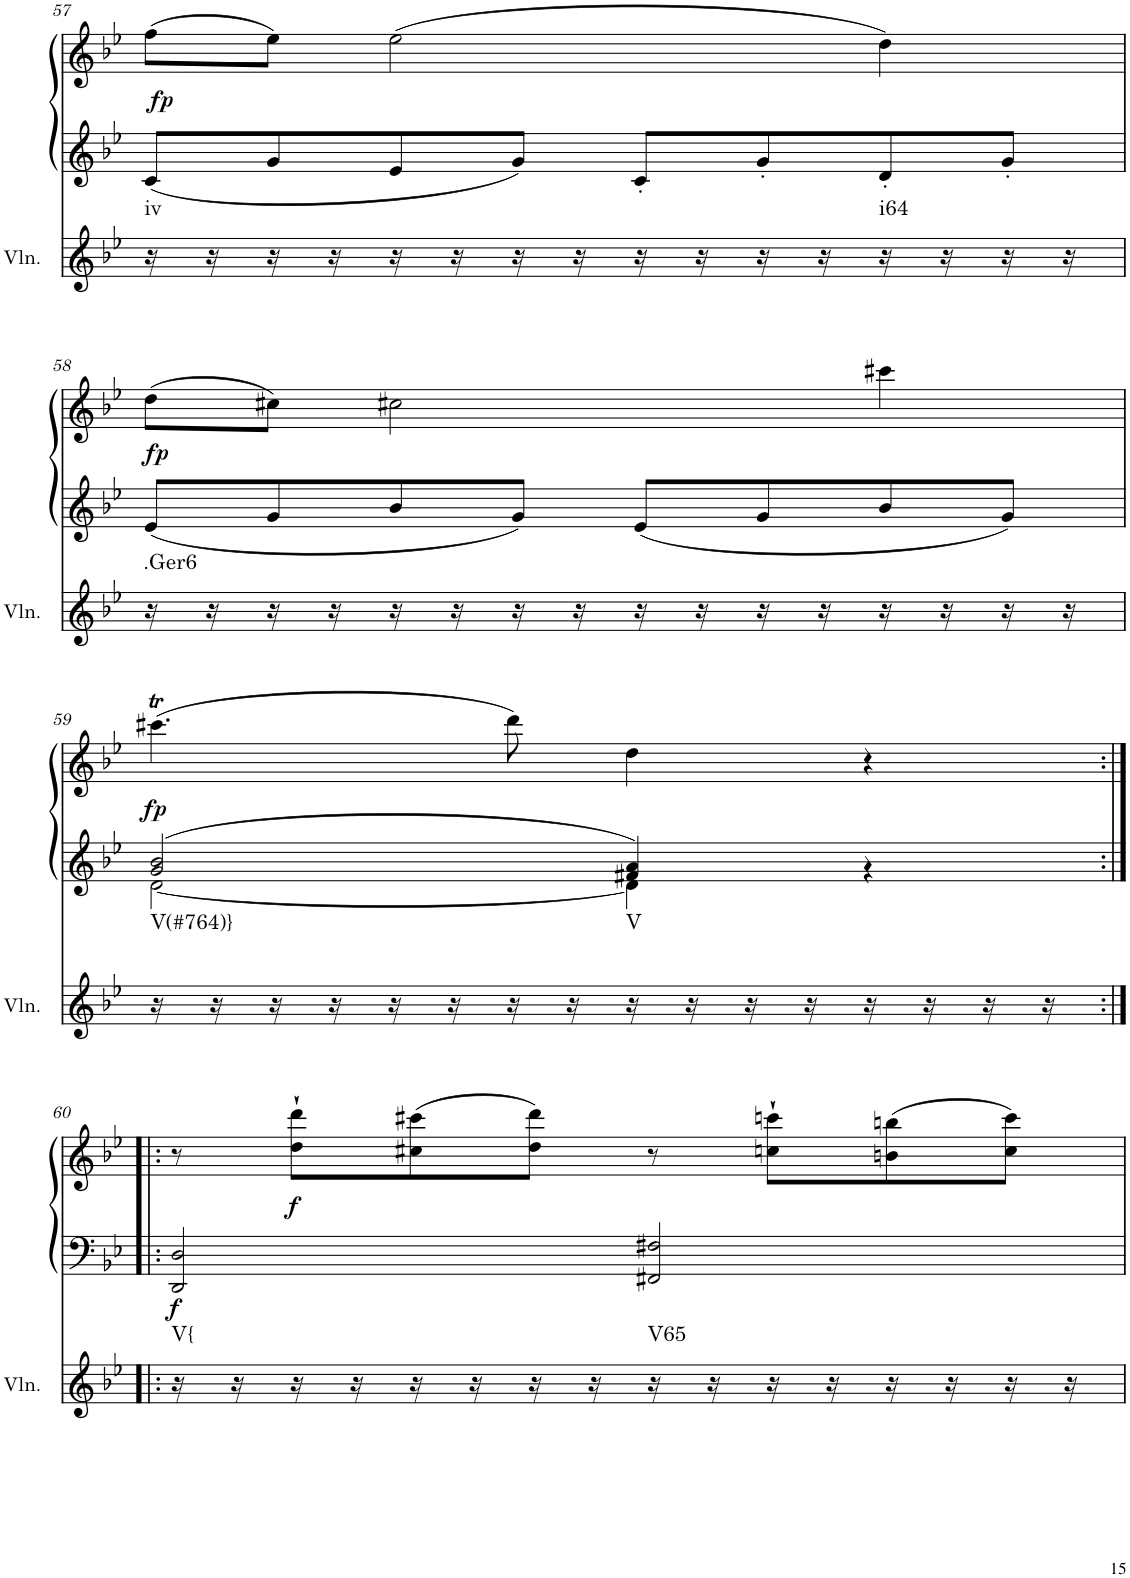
**kern	**harte	**kern	**kern	**dynam
*part2	*part2	*part1	*part1	*part1
*staff3	*	*staff2	*staff1	*staff1/2
*I"Violin	*	*I"Klavier linke Hand	*	*
*I'Vln.	*	*	*	*
!!LO:PB:g=z
*clefG2	*	*clefF4	*clefG2	*
*k[b-e-]	*	*k[b-e-]	*k[b-e-]	*
*M2/2	*	*M2/2	*M2/2	*
*met(c|)	*	*met(c|)	*met(c|)	*
=57	=57	=57	=57	=57
!	!LO:H:kt=iv	!	!	!LO:DY:b
16r	N	8c/L	(8ff\L	fp
16r	.	.	.	.
16r	.	8g/	8ee-\J)	.
16r	.	.	.	.
16r	.	8e-/	(2ee-\	.
16r	.	.	.	.
16r	.	8g/J	.	.
16r	.	.	.	.
16r	.	8c'/L	.	.
16r	.	.	.	.
16r	.	8g'/	.	.
16r	.	.	.	.
!	!LO:H:kt=i64	!	!	!
16r	N	8d'/	4dd\)	.
16r	.	.	.	.
16r	.	8g'/J	.	.
16r	.	.	.	.
!!LO:LB:g=z
=58	=58	=58	=58	=58
!	!LO:H:kt=.Ger6	!	!	!LO:DY:b
16r	N	8e-/L	(8dd\L	fp
16r	.	.	.	.
16r	.	8g/	8cc#X\J)	.
16r	.	.	.	.
16r	.	8b-/	2cc#X\	.
16r	.	.	.	.
16r	.	8g/J	.	.
16r	.	.	.	.
16r	.	8e-/L	.	.
16r	.	.	.	.
16r	.	8g/	.	.
16r	.	.	.	.
16r	.	8b-/	4ccc#X\	.
16r	.	.	.	.
16r	.	8g/J	.	.
16r	.	.	.	.
!!LO:LB:g=z
=59	=59	=59	=59	=59
*	*	*^	*	*
!	!LO:H:kt=V(#764)}	!	!	!	!LO:DY:b
16r	N	2g/ 2b-/	[2d\	(4.ccc#Xt\	fp
16r	.	.	.	.	.
16r	.	.	.	.	.
16r	.	.	.	.	.
16r	.	.	.	.	.
16r	.	.	.	.	.
16r	.	.	.	8ddd\)	.
16r	.	.	.	.	.
!	!LO:H:kt=V	!	!	!	!
16r	N	4f#X/ 4a/	4d\]	4dd\	.
16r	.	.	.	.	.
16r	.	.	.	.	.
16r	.	.	.	.	.
16r	.	4ryy	4r	4r	.
16r	.	.	.	.	.
16r	.	.	.	.	.
16r	.	.	.	.	.
*	*	*v	*v	*	*
!!LO:LB:g=z
=60:|!|:	=60:|!|:	=60:|!|:	=60:|!|:	=60:|!|:
!	!LO:H:kt=V{	!	!	!LO:DY:b=2
16r	N	2DD/ 2D/	8r	f
16r	.	.	.	.
!	!	!	!	!LO:DY:b
16r	.	.	8dd\` 8ddd\`L	f
16r	.	.	.	.
16r	.	.	(8cc#X\ 8ccc#X\	.
16r	.	.	.	.
16r	.	.	8dd\ 8ddd\J)	.
16r	.	.	.	.
!	!LO:H:kt=V65	!	!	!
16r	N	2FF#X/ 2F#X/	8r	.
16r	.	.	.	.
16r	.	.	8ccn\` 8cccn\`L	.
16r	.	.	.	.
16r	.	.	(8bn\ 8bbn\	.
16r	.	.	.	.
16r	.	.	8cc\ 8ccc\J)	.
16r	.	.	.	.
=	=	=	=	=
*-	*-	*-	*-	*-
